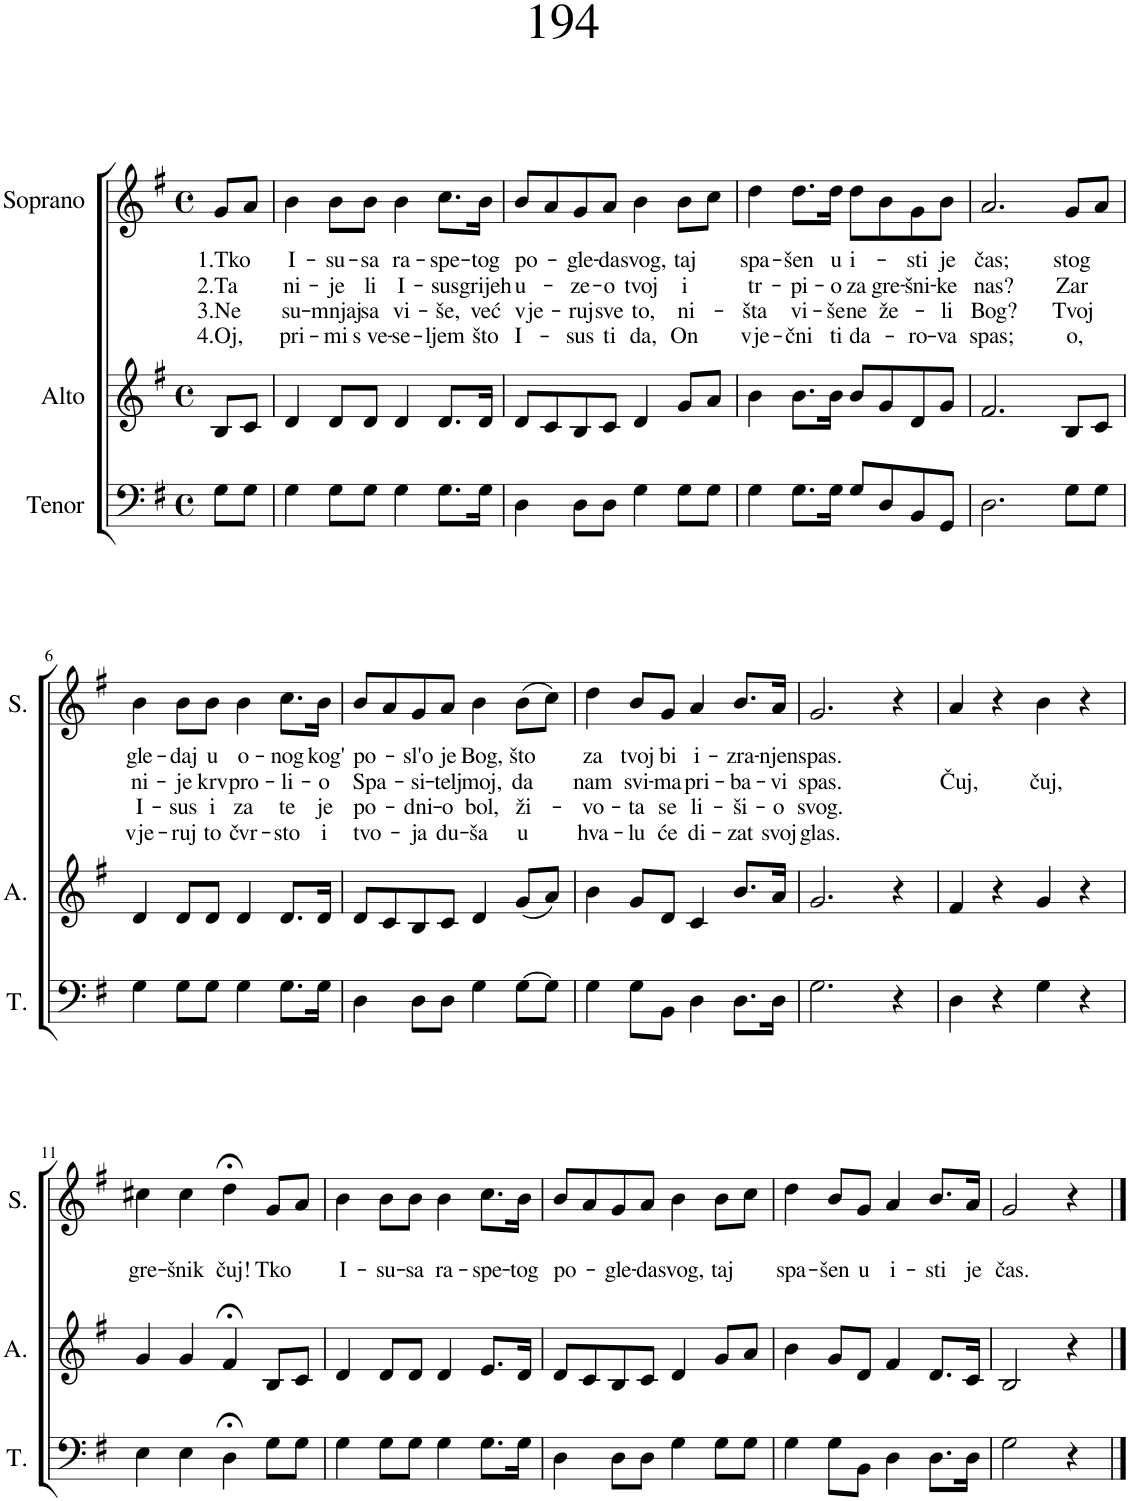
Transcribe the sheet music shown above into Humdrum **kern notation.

**kern	**kern	**kern	**text	**text	**text	**text
*part3	*part2	*part1	*part1	*part1	*part1	*part1
*staff3	*staff2	*staff1	*staff1	*staff1	*staff1	*staff1
*I"Tenor	*I"Alto	*I"Soprano	*	*	*	*
*I'T.	*I'A.	*I'S.	*	*	*	*
*clefF4	*clefG2	*clefG2	*	*	*	*
*k[f#]	*k[f#]	*k[f#]	*	*	*	*
*M4/4	*M4/4	*M4/4	*	*	*	*
*met(c)	*met(c)	*met(c)	*	*	*	*
=1	=1	=1	=1	=1	=1	=1
!	!	!	!LO:LY:b	!LO:LY:b	!LO:LY:b	!LO:LY:b
8G\L	8B/L	8g/L	1.Tko	2.Ta	3.Ne	4.Oj,
8G\J	8c/J	8a/J	.	.	.	.
=2	=2	=2	=2	=2	=2	=2
!	!	!	!LO:LY:b	!LO:LY:b	!LO:LY:b	!LO:LY:b
4G\	4d/	4b\	I-	ni-	su-	pri-
!	!	!	!LO:LY:b	!LO:LY:b	!LO:LY:b	!LO:LY:b
8G\L	8d/L	8b\L	-su-	-je	-mnjaj	-mi
!	!	!	!LO:LY:b	!LO:LY:b	!LO:LY:b	!LO:LY:b
8G\J	8d/J	8b\J	-sa	li	sa	s ve-
!	!	!	!LO:LY:b	!LO:LY:b	!LO:LY:b	!LO:LY:b
4G\	4d/	4b\	ra-	I-	vi-	-se-
!	!	!	!LO:LY:b	!LO:LY:b	!LO:LY:b	!LO:LY:b
8.G\L	8.d/L	8.cc\L	-spe-	-sus	-še,	-ljem
!	!	!	!LO:LY:b	!LO:LY:b	!LO:LY:b	!LO:LY:b
16G\Jk	16d/Jk	16b\Jk	-tog	grijeh	već	što
=3	=3	=3	=3	=3	=3	=3
!	!	!	!LO:LY:b	!LO:LY:b	!LO:LY:b	!LO:LY:b
4D\	8d/L	8b/L	po-	u-	vje-	I-
.	8c/	8a/	.	.	.	.
!	!	!	!LO:LY:b	!LO:LY:b	!LO:LY:b	!LO:LY:b
8D\L	8B/	8g/	-gle-	-ze-	-ruj	-sus
!	!	!	!LO:LY:b	!LO:LY:b	!LO:LY:b	!LO:LY:b
8D\J	8c/J	8a/J	-da	-o	sve	ti
!	!	!	!LO:LY:b	!LO:LY:b	!LO:LY:b	!LO:LY:b
4G\	4d/	4b\	svog,	tvoj	to,	da,
!	!	!	!LO:LY:b	!LO:LY:b	!LO:LY:b	!LO:LY:b
8G\L	8g/L	8b\L	taj	i	ni-	On
8G\J	8a/J	8cc\J	.	.	.	.
=4	=4	=4	=4	=4	=4	=4
!	!	!	!LO:LY:b	!LO:LY:b	!LO:LY:b	!LO:LY:b
4G\	4b\	4dd\	spa-	tr-	-šta	vje-
!	!	!	!LO:LY:b	!LO:LY:b	!LO:LY:b	!LO:LY:b
8.G\L	8.b\L	8.dd\L	-šen	-pi-	vi-	-čni
!	!	!	!LO:LY:b	!LO:LY:b	!LO:LY:b	!LO:LY:b
16G\Jk	16b\Jk	16dd\Jk	u	-o	-še	ti
!	!	!	!LO:LY:b	!LO:LY:b	!LO:LY:b	!LO:LY:b
8G/L	8b/L	8dd\L	i-	za	ne	da-
!	!	!	!	!LO:LY:b	!LO:LY:b	!
8D/	8g/	8b\	.	gre-	že-	.
!	!	!	!LO:LY:b	!LO:LY:b	!	!LO:LY:b
8BB/	8d/	8g\	-sti	-šni-	.	-ro-
!	!	!	!LO:LY:b	!LO:LY:b	!LO:LY:b	!LO:LY:b
8GG/J	8g/J	8b\J	je	-ke	-li	-va
=5	=5	=5	=5	=5	=5	=5
!	!	!	!LO:LY:b	!LO:LY:b	!LO:LY:b	!LO:LY:b
2.D\	2.f#/	2.a/	čas;	nas?	Bog?	spas;
!	!	!	!LO:LY:b	!LO:LY:b	!LO:LY:b	!LO:LY:b
8G\L	8B/L	8g/L	stog	Zar	Tvoj	o,
8G\J	8c/J	8a/J	.	.	.	.
!!LO:LB:g=z
=6	=6	=6	=6	=6	=6	=6
!	!	!	!LO:LY:b	!LO:LY:b	!LO:LY:b	!LO:LY:b
4G\	4d/	4b\	gle-	ni-	I-	vje-
!	!	!	!LO:LY:b	!LO:LY:b	!LO:LY:b	!LO:LY:b
8G\L	8d/L	8b\L	-daj	-je	-sus	-ruj
!	!	!	!LO:LY:b	!LO:LY:b	!LO:LY:b	!LO:LY:b
8G\J	8d/J	8b\J	u	krv	i	to
!	!	!	!LO:LY:b	!LO:LY:b	!LO:LY:b	!LO:LY:b
4G\	4d/	4b\	o-	pro-	za	čvr-
!	!	!	!LO:LY:b	!LO:LY:b	!LO:LY:b	!LO:LY:b
8.G\L	8.d/L	8.cc\L	nog	-li-	te	-sto
!	!	!	!LO:LY:b	!LO:LY:b	!LO:LY:b	!LO:LY:b
16G\Jk	16d/Jk	16b\Jk	kog'	-o	je	i
=7	=7	=7	=7	=7	=7	=7
!	!	!	!LO:LY:b	!LO:LY:b	!LO:LY:b	!LO:LY:b
4D\	8d/L	8b/L	po-	Spa-	po-	tvo-
.	8c/	8a/	.	.	.	.
!	!	!	!LO:LY:b	!LO:LY:b	!LO:LY:b	!LO:LY:b
8D\L	8B/	8g/	-sl'o	-si-	-dni-	-ja
!	!	!	!LO:LY:b	!LO:LY:b	!LO:LY:b	!LO:LY:b
8D\J	8c/J	8a/J	je	-telj	-o	du-
!	!	!	!LO:LY:b	!LO:LY:b	!LO:LY:b	!LO:LY:b
4G\	4d/	4b\	Bog,	moj,	bol,	-ša
!	!	!	!LO:LY:b	!LO:LY:b	!LO:LY:b	!LO:LY:b
[8G\L	(8g/L	(8b\L	što	da	ži-	u
8G\J]	8a/J)	8cc\J)	.	.	.	.
=8	=8	=8	=8	=8	=8	=8
!	!	!	!LO:LY:b	!LO:LY:b	!LO:LY:b	!LO:LY:b
4G\	4b\	4dd\	za	nam	-vo-	hva-
!	!	!	!LO:LY:b	!LO:LY:b	!LO:LY:b	!LO:LY:b
8G\L	8g/L	8b/L	tvoj	svi-	-ta	-lu
!	!	!	!LO:LY:b	!LO:LY:b	!LO:LY:b	!LO:LY:b
8BB\J	8d/J	8g/J	bi	-ma	se	će
!	!	!	!LO:LY:b	!LO:LY:b	!LO:LY:b	!LO:LY:b
4D\	4c/	4a/	i-	pri-	li-	di-
!	!	!	!LO:LY:b	!LO:LY:b	!LO:LY:b	!LO:LY:b
8.D\L	8.b/L	8.b/L	-zra-	-ba-	-ši-	-zat
!	!	!	!LO:LY:b	!LO:LY:b	!LO:LY:b	!LO:LY:b
16D\Jk	16a/Jk	16a/Jk	-njen	-vi	-o	svoj
=9	=9	=9	=9	=9	=9	=9
!	!	!	!LO:LY:b	!LO:LY:b	!LO:LY:b	!LO:LY:b
2.G\	2.g/	2.g/	spas.	spas.	svog.	glas.
4r	4r	4r	.	.	.	.
=10	=10	=10	=10	=10	=10	=10
!	!	!	!	!LO:LY:b	!	!
4D\	4f#/	4a/	.	Čuj,	.	.
4r	4r	4r	.	.	.	.
!	!	!	!	!LO:LY:b	!	!
4G\	4g/	4b\	.	čuj,	.	.
4r	4r	4r	.	.	.	.
!!LO:LB:g=z
=11	=11	=11	=11	=11	=11	=11
!	!	!	!	!LO:LY:b	!	!
4E\	4g/	4cc#X\	.	gre-	.	.
!	!	!	!	!LO:LY:b	!	!
4E\	4g/	4cc#\	.	-šnik	.	.
!	!	!	!	!LO:LY:b	!	!
4D;<\	4f#;</	4dd;<\	.	čuj!	.	.
!	!	!	!	!LO:LY:b	!	!
8G\L	8B/L	8g/L	.	Tko	.	.
8G\J	8c/J	8a/J	.	.	.	.
=12	=12	=12	=12	=12	=12	=12
!	!	!	!	!LO:LY:b	!	!
4G\	4d/	4b\	.	I-	.	.
!	!	!	!	!LO:LY:b	!	!
8G\L	8d/L	8b\L	.	-su-	.	.
!	!	!	!	!LO:LY:b	!	!
8G\J	8d/J	8b\J	.	-sa	.	.
!	!	!	!	!LO:LY:b	!	!
4G\	4d/	4b\	.	ra-	.	.
!	!	!	!	!LO:LY:b	!	!
8.G\L	8.e/L	8.cc\L	.	-spe-	.	.
!	!	!	!	!LO:LY:b	!	!
16G\Jk	16d/Jk	16b\Jk	.	-tog	.	.
=13	=13	=13	=13	=13	=13	=13
!	!	!	!	!LO:LY:b	!	!
4D\	8d/L	8b/L	.	po-	.	.
.	8c/	8a/	.	.	.	.
!	!	!	!	!LO:LY:b	!	!
8D\L	8B/	8g/	.	-gle-	.	.
!	!	!	!	!LO:LY:b	!	!
8D\J	8c/J	8a/J	.	-da	.	.
!	!	!	!	!LO:LY:b	!	!
4G\	4d/	4b\	.	svog,	.	.
!	!	!	!	!LO:LY:b	!	!
8G\L	8g/L	8b\L	.	taj	.	.
8G\J	8a/J	8cc\J	.	.	.	.
=14	=14	=14	=14	=14	=14	=14
!	!	!	!	!LO:LY:b	!	!
4G\	4b\	4dd\	.	spa-	.	.
!	!	!	!	!LO:LY:b	!	!
8G\L	8g/L	8b/L	.	šen	.	.
!	!	!	!	!LO:LY:b	!	!
8BB\J	8d/J	8g/J	.	u	.	.
!	!	!	!	!LO:LY:b	!	!
4D\	4f#/	4a/	.	i-	.	.
!	!	!	!	!LO:LY:b	!	!
8.D\L	8.d/L	8.b/L	.	-sti	.	.
!	!	!	!	!LO:LY:b	!	!
16D\Jk	16c/Jk	16a/Jk	.	je	.	.
=15	=15	=15	=15	=15	=15	=15
!	!	!	!	!LO:LY:b	!	!
2G\	2B/	2g/	.	čas.	.	.
4r	4r	4r	.	.	.	.
==	==	==	==	==	==	==
*-	*-	*-	*-	*-	*-	*-
